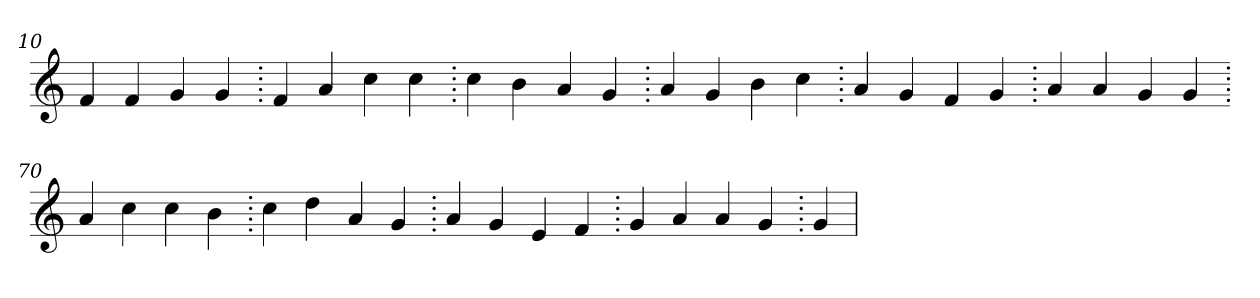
**kern
*part1
*staff1
*clefG2
=10.
4f
4f
4g
4g
=20.
4f
4a
4cc
4cc
=30.
4cc
4b
4a
4g
=40.
4a
4g
4b
4cc
=50.
4a
4g
4f
4g
=60.
4a
4a
4g
4g
=70.
4a
4cc
4cc
4b
=80.
4cc
4dd
4a
4g
=90.
4a
4g
4e
4f
=100.
4g
4a
4a
4g
=110.
4g
=
*-
